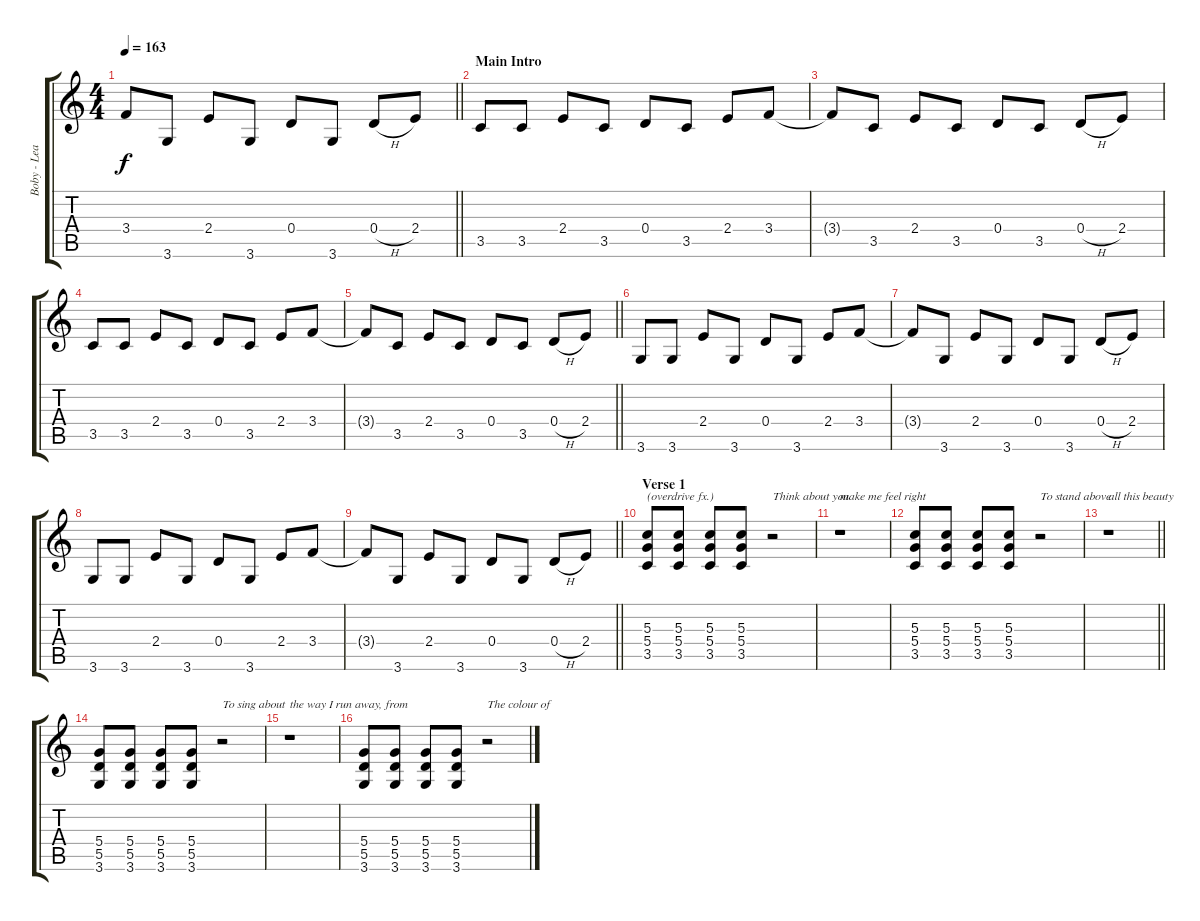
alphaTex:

\track ("Boby - Lead Guitar" "Boby - Lea") {instrument overdrivenguitar}
\staff {score tabs}
\tuning (E4 B3 G3 D3 A2 E2) {hide}
\ts (4 4)
\tempo 163
\clef g2
\barLineRight lightlight
\ks c
3.4{t}.8{dy f} 3.6.8 2.4.8 3.6.8 0.4.8 3.6.8 0.4{h}.8 2.4.8 |
\section ("" "Main Intro")
3.5.8 3.5.8 2.4.8 3.5.8 0.4.8 3.5.8 2.4.8 3.4.8 |
3.4{t}.8 3.5.8 2.4.8 3.5.8 0.4.8 3.5.8 0.4{h}.8 2.4.8 |
3.5.8 3.5.8 2.4.8 3.5.8 0.4.8 3.5.8 2.4.8 3.4.8 |
\barLineRight lightlight
3.4{t}.8 3.5.8 2.4.8 3.5.8 0.4.8 3.5.8 0.4{h}.8 2.4.8 |
3.6.8 3.6.8 2.4.8 3.6.8 0.4.8 3.6.8 2.4.8 3.4.8 |
3.4{t}.8 3.6.8 2.4.8 3.6.8 0.4.8 3.6.8 0.4{h}.8 2.4.8 |
3.6.8 3.6.8 2.4.8 3.6.8 0.4.8 3.6.8 2.4.8 3.4.8 |
\barLineRight lightlight
3.4{t}.8 3.6.8 2.4.8 3.6.8 0.4.8 3.6.8 0.4{h}.8 2.4.8 |
\section ("" "Verse 1")
(5.3 5.4 3.5).8{txt "(overdrive fx.)" instrument overdrivenguitar} (5.3 5.4 3.5).8 (5.3 5.4 3.5).8 (5.3 5.4 3.5).8 r.2{txt "Think about you "} |
r.1{txt "make me feel right"} |
(5.3 5.4 3.5).8 (5.3 5.4 3.5).8 (5.3 5.4 3.5).8 (5.3 5.4 3.5).8 r.2{txt "To stand above "} |
\barLineRight lightlight
r.1{txt "all this beauty"} |
(5.4 5.5 3.6).8 (5.4 5.5 3.6).8 (5.4 5.5 3.6).8 (5.4 5.5 3.6).8 r.2{txt "To sing about"} |
r.1{txt "the way I run away, from"} |
(5.4 5.5 3.6).8 (5.4 5.5 3.6).8 (5.4 5.5 3.6).8 (5.4 5.5 3.6).8 r.2{txt "The colour of "}
